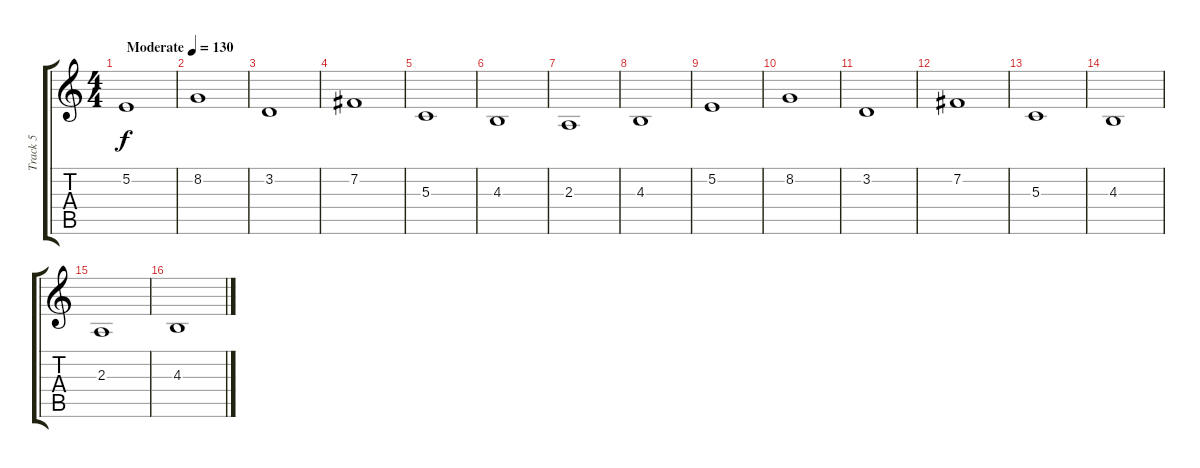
\track ("Track 5" "Track 5") {instrument violin}
\staff {score tabs}
\tuning (E4 B3 G3 D3 A2 E2) {hide}
\ts (4 4)
\tempo (130 "Moderate")
\clef g2
\ks c
5.2.1{dy f instrument violin} |
8.2.1 |
3.2.1 |
7.2.1 |
5.3.1 |
4.3.1 |
2.3.1 |
4.3.1 |
5.2.1 |
8.2.1 |
3.2.1 |
7.2.1 |
5.3.1 |
4.3.1 |
2.3.1 |
4.3.1
